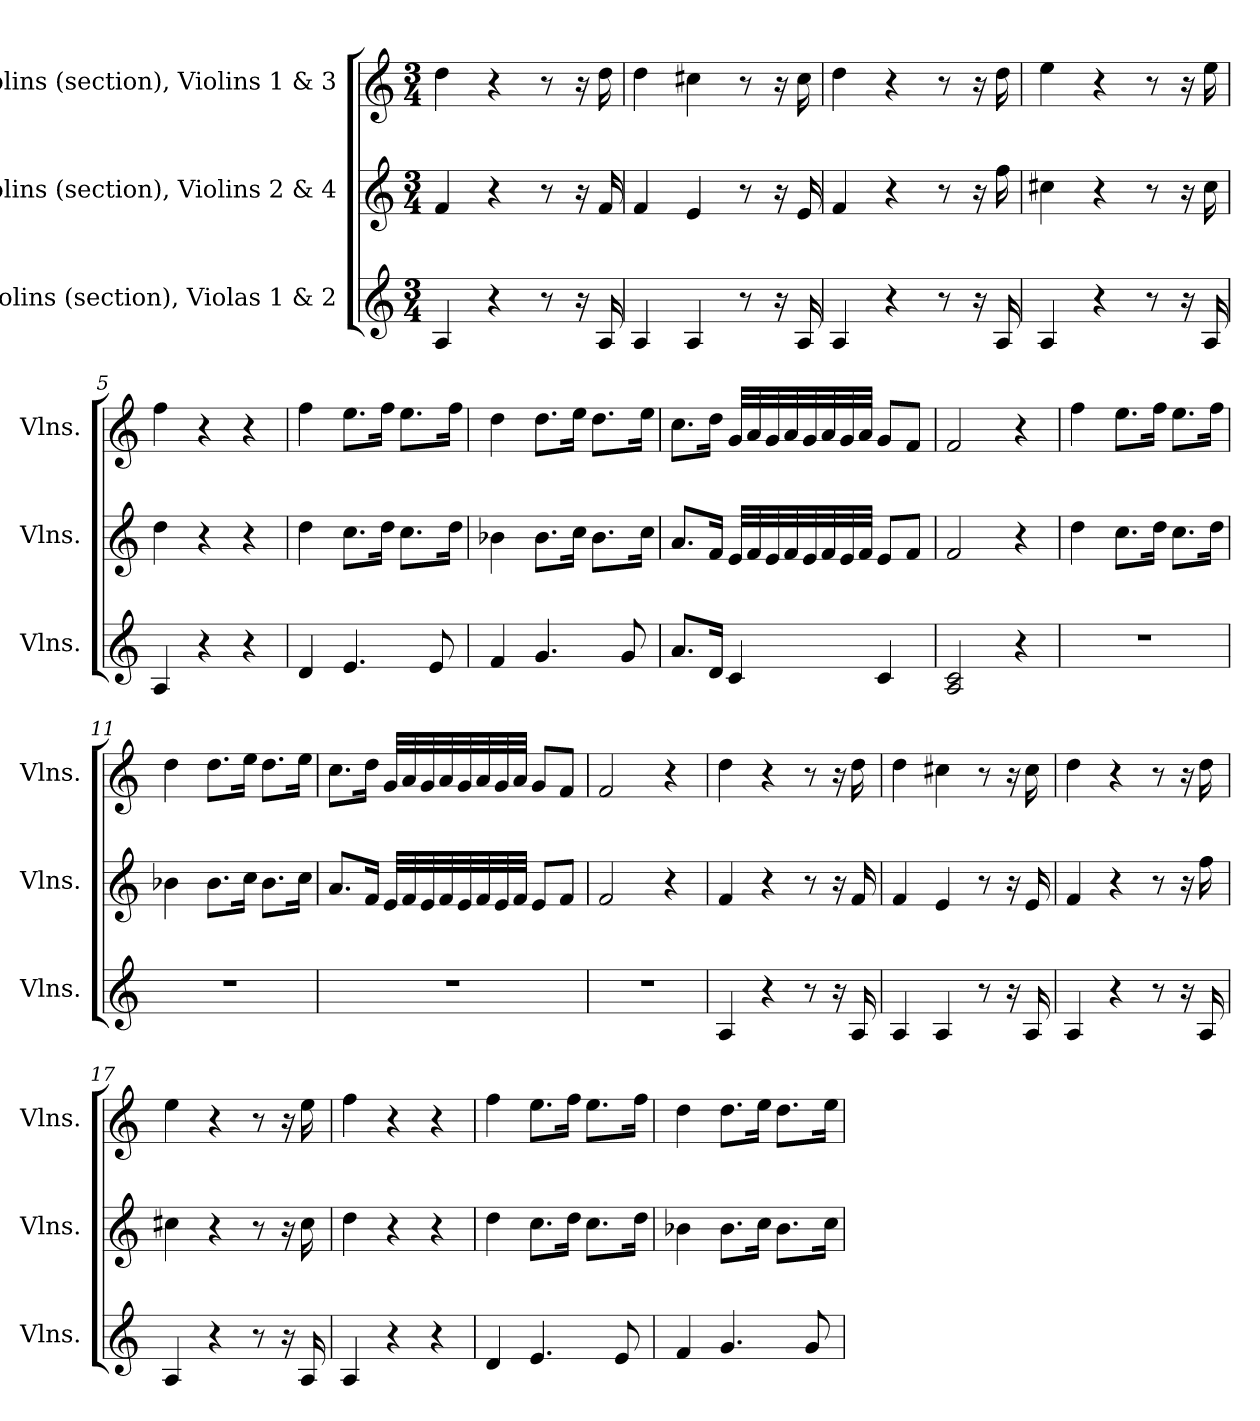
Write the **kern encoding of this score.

**kern	**kern	**kern
*part3	*part2	*part1
*staff3	*staff2	*staff1
*I"Violins (section), Violas 1 &amp; 2	*I"Violins (section), Violins 2 &amp; 4	*I"Violins (section), Violins 1 &amp; 3
*I'Vlns.	*I'Vlns.	*I'Vlns.
*clefG2	*clefG2	*clefG2
*k[]	*k[]	*k[]
*M3/4	*M3/4	*M3/4
*MM100	*MM100	*MM100
=1	=1	=1
4A/	4f/	4dd\
4r	4r	4r
8r	8r	8r
16r	16r	16r
16A/	16f/	16dd\
=2	=2	=2
4A/	4f/	4dd\
4A/	4e/	4cc#X\
8r	8r	8r
16r	16r	16r
16A/	16e/	16cc#\
=3	=3	=3
4A/	4f/	4dd\
4r	4r	4r
8r	8r	8r
16r	16r	16r
16A/	16ff\	16dd\
!!LO:LB:g=z
=4	=4	=4
4A/	4cc#X\	4ee\
4r	4r	4r
8r	8r	8r
16r	16r	16r
16A/	16cc#\	16ee\
=5	=5	=5
4A/	4dd\	4ff\
4r	4r	4r
4r	4r	4r
=6	=6	=6
4d/	4dd\	4ff\
4.e/	8.cc\L	8.ee\L
.	16dd\Jk	16ff\Jk
.	8.cc\L	8.ee\L
8e/	.	.
.	16dd\Jk	16ff\Jk
=7	=7	=7
4f/	4b-X\	4dd\
4.g/	8.b-\L	8.dd\L
.	16cc\Jk	16ee\Jk
.	8.b-\L	8.dd\L
8g/	.	.
.	16cc\Jk	16ee\Jk
=8	=8	=8
8.a/L	8.a/L	8.cc\L
16d/Jk	16f/Jk	16dd\Jk
4c/	32e/LLL	32g/LLL
.	32f/	32a/
.	32e/	32g/
.	32f/	32a/
.	32e/	32g/
.	32f/	32a/
.	32e/	32g/
.	32f/JJJ	32a/JJJ
4c/	8e/L	8g/L
.	8f/J	8f/J
!!LO:LB:g=z
=9	=9	=9
2A/ 2c/	2f/	2f/
4r	4r	4r
=10	=10	=10
2.r	4dd\	4ff\
.	8.cc\L	8.ee\L
.	16dd\Jk	16ff\Jk
.	8.cc\L	8.ee\L
.	16dd\Jk	16ff\Jk
=11	=11	=11
2.r	4b-X\	4dd\
.	8.b-\L	8.dd\L
.	16cc\Jk	16ee\Jk
.	8.b-\L	8.dd\L
.	16cc\Jk	16ee\Jk
=12	=12	=12
2.r	8.a/L	8.cc\L
.	16f/Jk	16dd\Jk
.	32e/LLL	32g/LLL
.	32f/	32a/
.	32e/	32g/
.	32f/	32a/
.	32e/	32g/
.	32f/	32a/
.	32e/	32g/
.	32f/JJJ	32a/JJJ
.	8e/L	8g/L
.	8f/J	8f/J
=13	=13	=13
2.r	2f/	2f/
.	4r	4r
!!LO:LB:g=z
=14	=14	=14
4A/	4f/	4dd\
4r	4r	4r
8r	8r	8r
16r	16r	16r
16A/	16f/	16dd\
=15	=15	=15
4A/	4f/	4dd\
4A/	4e/	4cc#X\
8r	8r	8r
16r	16r	16r
16A/	16e/	16cc#\
=16	=16	=16
4A/	4f/	4dd\
4r	4r	4r
8r	8r	8r
16r	16r	16r
16A/	16ff\	16dd\
=17	=17	=17
4A/	4cc#X\	4ee\
4r	4r	4r
8r	8r	8r
16r	16r	16r
16A/	16cc#\	16ee\
=18	=18	=18
4A/	4dd\	4ff\
4r	4r	4r
4r	4r	4r
!!LO:LB:g=z
=19	=19	=19
4d/	4dd\	4ff\
4.e/	8.cc\L	8.ee\L
.	16dd\Jk	16ff\Jk
.	8.cc\L	8.ee\L
8e/	.	.
.	16dd\Jk	16ff\Jk
=20	=20	=20
4f/	4b-X\	4dd\
4.g/	8.b-\L	8.dd\L
.	16cc\Jk	16ee\Jk
.	8.b-\L	8.dd\L
8g/	.	.
.	16cc\Jk	16ee\Jk
=	=	=
*-	*-	*-
